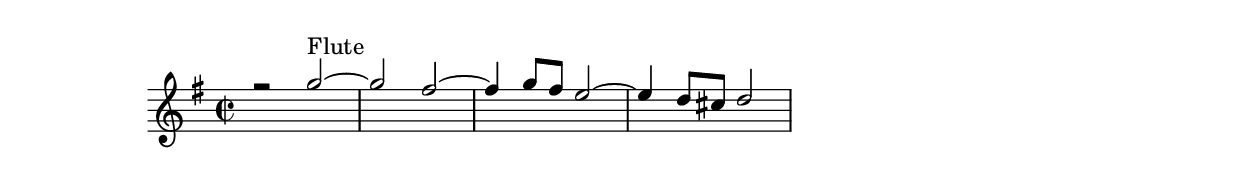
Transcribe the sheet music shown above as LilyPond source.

\score {
  \new Staff <<
    \new Voice \relative c''' {
      \set midiInstrument = #"flute"
      \voiceOne
      \key g \major
      \time 2/2
      r2 g-"Flute" ~
      g fis ~
      fis4 g8 fis e2 ~
      e4 d8 cis d2
    }

  >>
  \layout { }
  \midi {
    \context {
      \Staff
      \remove "Staff_performer"
    }
    \context {
      \Voice
      \consists "Staff_performer"
    }
    \tempo 2 = 72
  }
}